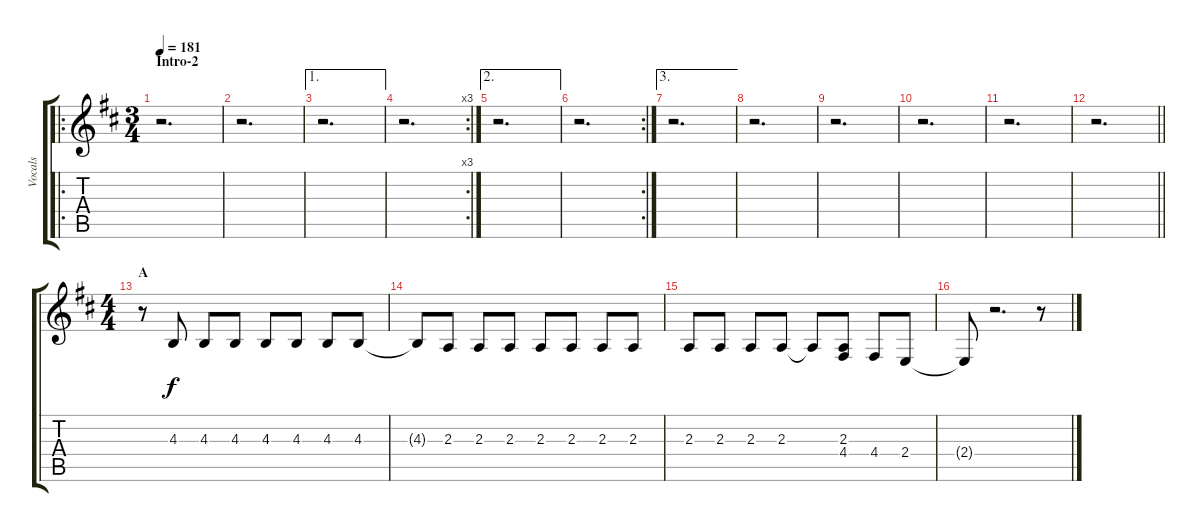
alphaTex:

\track ("Vocals" "Vocals") {instrument altosax}
\staff {score tabs}
\tuning (E4 B3 G3 D3 A2 E2) {hide}
\ro
\ts (3 4)
\section ("" "Intro-2")
\tempo 181
\clef g2
\ks d
r.2{d dy f} |
r.2{d} |
\ae 1
r.2{d} |
\rc 3
r.2{d} |
\ae 2
r.2{d} |
\rc 2
r.2{d} |
\ae 3
r.2{d} |
r.2{d} |
r.2{d} |
r.2{d} |
r.2{d} |
\barLineRight lightlight
r.2{d} |
\ts (4 4)
\section ("" "A")
r.8 4.3.8 4.3.8 4.3.8 4.3.8 4.3.8 4.3.8 4.3.8 |
4.3{t}.8 2.3.8 2.3.8 2.3.8 2.3.8 2.3.8 2.3.8 2.3.8 |
2.3.8 2.3.8 2.3.8 2.3.8 2.3{t}.8 (2.3 4.4).8 4.4.8 2.4.8 |
2.4{t}.8 r.2{d} r.8
